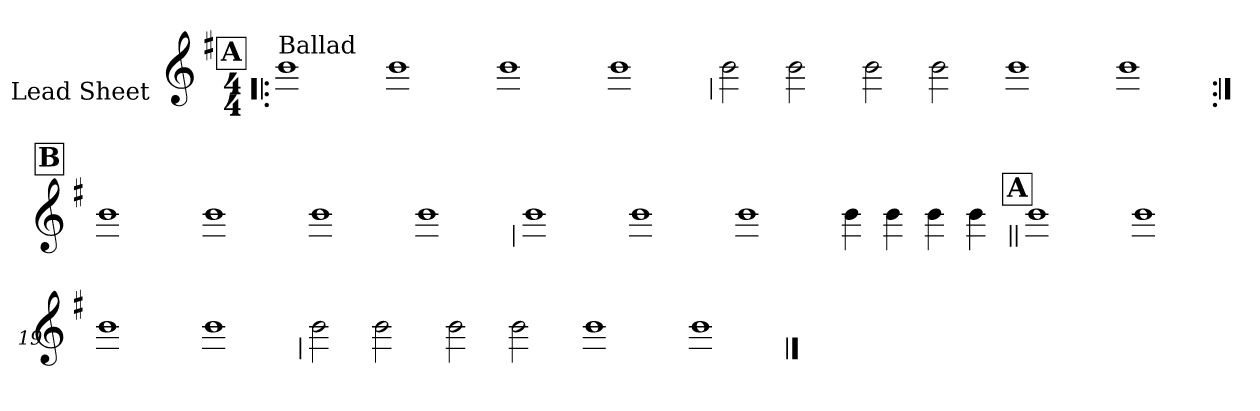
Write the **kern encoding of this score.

**kern
*part1
*staff1
*I"Lead Sheet
*stria0
*clefG2
*k[f#]
*G:
*M4/4
!!LO:REH:place=s1:a:t=A
=1!|:
!LO:TX:a:t=Ballad
1b
=2-
1b
=3-
1b
=4-
1b
!!LO:LB:g=z
=5
2b
2b
=6-
2b
2b
=7-
1b
=8-
1b
!!LO:LB:g=z
!!LO:REH:place=s1:a:t=B
=9:|!
1b
=10-
1b
=11-
1b
=12-
1b
!!LO:LB:g=z
=13
1b
=14-
1b
=15-
1b
=16-
4b
4b
4b
4b
!!LO:LB:g=z
!!LO:REH:place=s1:a:t=A
=17||
1b
=18-
1b
=19-
1b
=20-
1b
!!LO:LB:g=z
=21
2b
2b
=22-
2b
2b
=23-
1b
=24-
1b
==
*-
